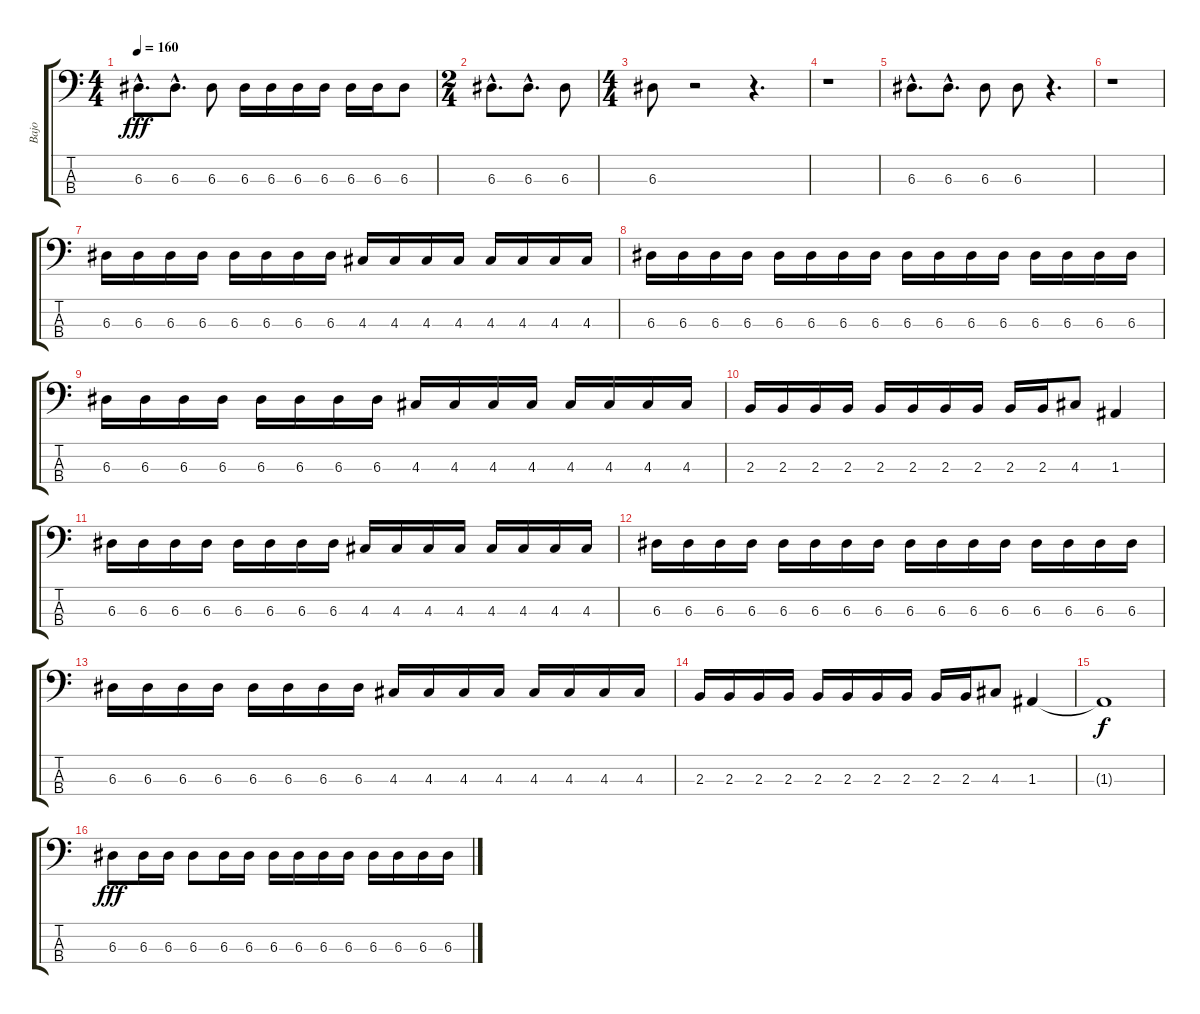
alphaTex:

\track ("Bajo" "Bajo") {instrument electricbassfinger}
\staff {score tabs}
\tuning (G2 D2 A1 E1) {hide}
\ts (4 4)
\tempo 160
\clef f4
\ks c
6.3{hac}.8{d dy fff} 6.3{hac}.8{d} 6.3.8 6.3.16 6.3.16 6.3.16 6.3.16 6.3.16 6.3.16 6.3.8 |
\ts (2 4)
6.3{hac}.8{d} 6.3{hac}.8{d} 6.3.8 |
\ts (4 4)
6.3.8 r.2 r.4{d} |
r.1 |
6.3{hac}.8{d} 6.3{hac}.8{d} 6.3.8 6.3.8 r.4{d} |
r.1 |
6.3.16 6.3.16 6.3.16 6.3.16 6.3.16 6.3.16 6.3.16 6.3.16 4.3.16 4.3.16 4.3.16 4.3.16 4.3.16 4.3.16 4.3.16 4.3.16 |
6.3.16 6.3.16 6.3.16 6.3.16 6.3.16 6.3.16 6.3.16 6.3.16 6.3.16 6.3.16 6.3.16 6.3.16 6.3.16 6.3.16 6.3.16 6.3.16 |
6.3.16 6.3.16 6.3.16 6.3.16 6.3.16 6.3.16 6.3.16 6.3.16 4.3.16 4.3.16 4.3.16 4.3.16 4.3.16 4.3.16 4.3.16 4.3.16 |
2.3.16 2.3.16 2.3.16 2.3.16 2.3.16 2.3.16 2.3.16 2.3.16 2.3.16 2.3.16 4.3.8 1.3.4 |
6.3.16 6.3.16 6.3.16 6.3.16 6.3.16 6.3.16 6.3.16 6.3.16 4.3.16 4.3.16 4.3.16 4.3.16 4.3.16 4.3.16 4.3.16 4.3.16 |
6.3.16 6.3.16 6.3.16 6.3.16 6.3.16 6.3.16 6.3.16 6.3.16 6.3.16 6.3.16 6.3.16 6.3.16 6.3.16 6.3.16 6.3.16 6.3.16 |
6.3.16 6.3.16 6.3.16 6.3.16 6.3.16 6.3.16 6.3.16 6.3.16 4.3.16 4.3.16 4.3.16 4.3.16 4.3.16 4.3.16 4.3.16 4.3.16 |
2.3.16 2.3.16 2.3.16 2.3.16 2.3.16 2.3.16 2.3.16 2.3.16 2.3.16 2.3.16 4.3.8 1.3.4 |
1.3{t}.1{dy f} |
6.3.8{dy fff} 6.3.16 6.3.16 6.3.8 6.3.16 6.3.16 6.3.16 6.3.16 6.3.16 6.3.16 6.3.16 6.3.16 6.3.16 6.3.16
